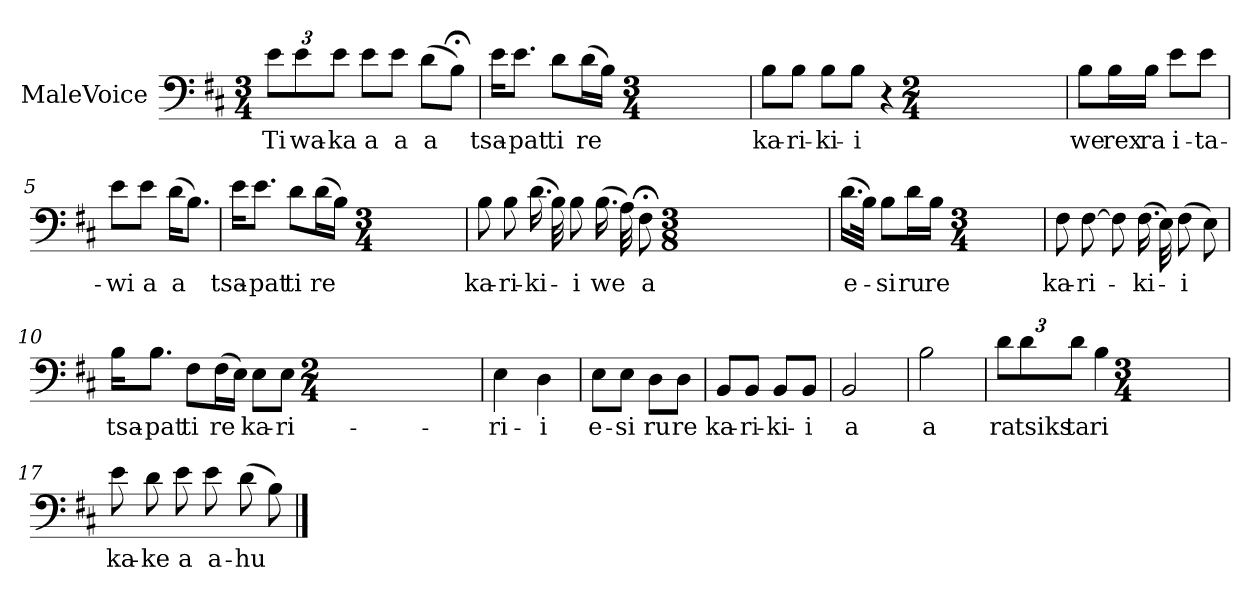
**kern	**text
*part1	*part1
*staff1	*staff1
*I"MaleVoice	*
*clefF4	*
*k[f#c#]	*
*M3/4	*
*MM76	*
=1	=1
12e\L	Ti
12e\	wa-
12e\J	-ka
8e\L	a
8e\J	a
(8d\L	a
8B;<\J)	.
=2	=2
16e\KL	tsa-
8.e\J	-pat
8d\L	ti
(16d\L	re
16B\JJ)	.
*M3/4	*
=3	=3
8B\L	ka-
8B\J	-ri-
8B\L	-ki-
8B\J	-i
4r	.
*M2/4	*
=4	=4
8B\L	we
16B\L	rex
16B\JJ	ra
8e\L	i-
8e\J	-ta-
=5	=5
8e\L	-wi
8e\J	a
(16d\KL	a
8.B\J)	.
=6	=6
16e\KL	tsa-
8.e\J	-pat
8d\L	ti
(16d\L	re
16B\JJ)	.
*M3/4	*
=7	=7
8B	ka-
8B	-ri-
(16.d	-ki-
32B)	.
8B	-i
(16.B	we
32A)	.
8F#;<	a
*M3/8	*
=8	=8
(16.d\LL	e-
32B\JJk)	.
8B\L	-si
16d\L	ru
16B\JJ	re
*M3/4	*
=9	=9
8F#	ka-
[8F#	-ri-
8F#]	.
(16.F#	-ki-
32E)	.
(8F#	-i
8E)	.
=10	=10
16B\KL	tsa-
8.B\J	-pat
8F#\L	ti
(16F#\L	re
16E\JJ)	.
8E\L	ka-
8E\J	-ri-
*M2/4	*
=11	=11
4E	-ri-
4D	-i
=12	=12
8E\L	e-
8E\J	-si
8D\L	ru
8D\J	re
=13	=13
8BB/L	ka-
8BB/J	-ri-
8BB/L	-ki-
8BB/J	-i
=14	=14
2BB	a
=15	=15
2B	a
=16	=16
12d\L	ra
12d\	tsiks
12d\J	ta
4B	ri
*M3/4	*
=17	=17
8e	ka-
8d	-ke
8e	a
8e	a-
(8d	-hu
8B)	.
==	==
*-	*-
